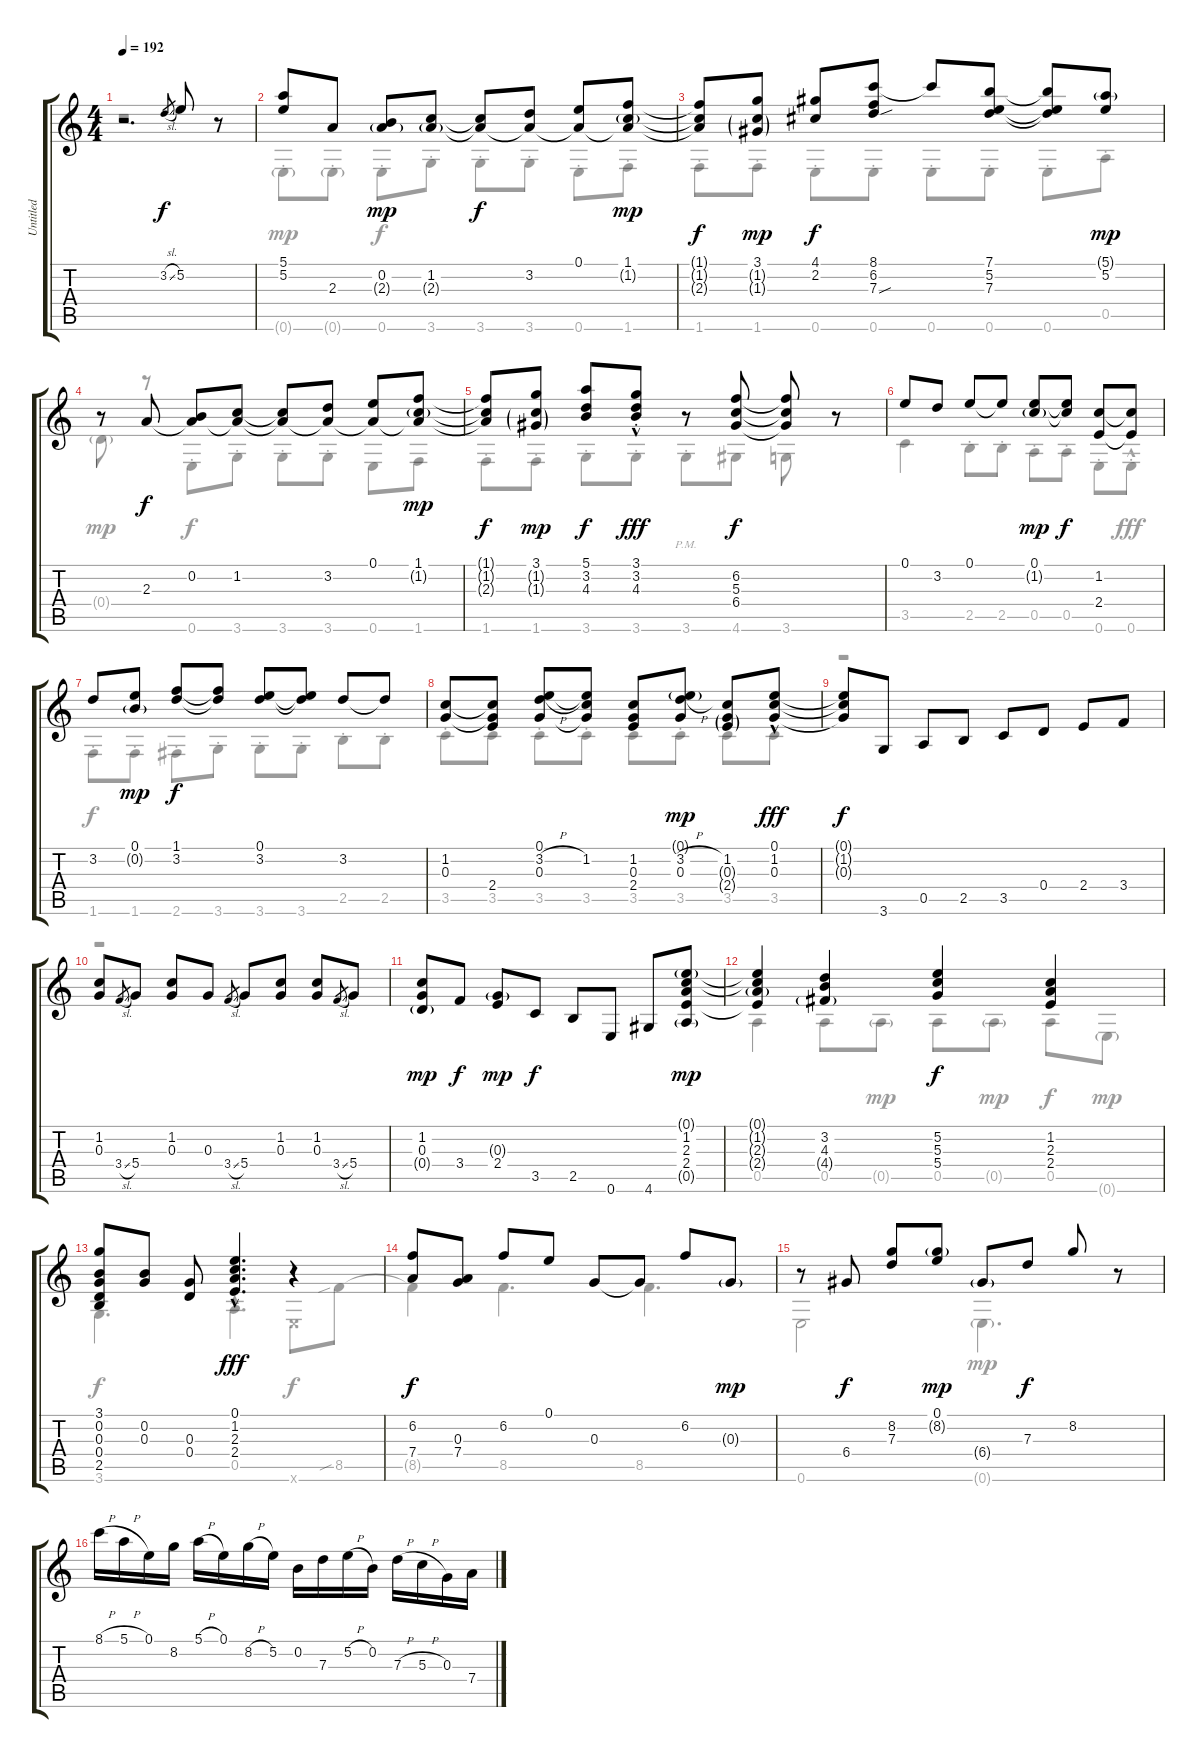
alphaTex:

\track ("Untitled" "Untitled") {instrument acousticguitarsteel}
\staff {score tabs}
\tuning (E4 B3 G3 D3 A2 E2) {hide}
\voice
\ts (4 4)
\tempo 192
\clef g2
\ks c
r.2{d dy f instrument acousticguitarsteel} 3.2{sl}.8{gr} 5.2.8 r.8 |
(5.1 5.2).8 2.3.8 (0.2 2.3{g}).8{dy mp} (1.2 2.3{g}).8 (1.2{t} 2.3{t}).8{dy f} (3.2 2.3{t}).8 (0.1 2.3{t}).8 (1.1 1.2{g} 2.3{t}).8{dy mp} |
(1.1{t} 1.2{t} 2.3{t}).8{dy f} (3.1 1.2{g} 1.3{g}).8{dy mp} (4.1 2.2).8{dy f} (8.1 6.2 7.3{sou}).8 8.1{t}.8 (7.1 5.2 7.3).8 (7.1{t} 5.2{t} 7.3{t}).8 (5.1{g} 5.2).8{dy mp} |
r.8 2.3.8{dy f} (0.2 2.3{t}).8 (1.2 2.3{t}).8 (1.2{t} 2.3{t}).8 (3.2 2.3{t}).8 (0.1 2.3{t}).8 (1.1 1.2{g} 2.3{t}).8{dy mp} |
(1.1{t} 1.2{t} 2.3{t}).8{dy f} (3.1 1.2{g} 1.3{g}).8{dy mp} (5.1 3.2 4.3).8{dy f} (3.1{hac st} 3.2{hac st} 4.3{hac st}).8{dy fff} r.8 (6.2 5.3 6.4).8{dy f} (6.2{t} 5.3{t} 6.4{t}).8 r.8 |
0.1.8 3.2.8 0.1.8 0.1{t}.8 (0.1 1.2{g}).8{dy mp} (0.1{t} 1.2{t}).8{dy f} (1.2 2.4).8 (1.2{t} 2.4{t}).8 |
3.2.8 (0.1 0.2{g}).8{dy mp} (1.1 3.2).8{dy f} (1.1{t} 3.2{t}).8 (0.1 3.2).8 (0.1{t} 3.2{t}).8 3.2.8 3.2{t}.8 |
(1.2 0.3).8 (1.2{t} 0.3{t} 2.4).8 (0.1 3.2{h} 0.3).8 (0.1{t} 1.2 0.3{t}).8 (1.2 0.3 2.4).8 (0.1{g} 3.2{h} 0.3).8{dy mp} (1.2 0.3{g} 2.4{g}).8 (0.1{hac} 1.2{hac} 0.3{hac}).8{dy fff} |
(0.1{t} 1.2{t} 0.3{t}).8{dy f} 3.6.8 0.5.8 2.5.8 3.5.8 0.4.8 2.4.8 3.4.8 |
(1.2 0.3).8 3.4{sl}.8{gr} 5.4.8 (1.2 0.3).8 0.3.8 3.4{sl}.8{gr} 5.4.8 (1.2 0.3).8 (1.2 0.3).8 3.4{sl}.8{gr} 5.4.8 |
(1.2 0.3 0.4{g}).8{dy mp} 3.4.8{dy f} (0.3{g} 2.4).8{dy mp} 3.5.8{dy f} 2.5.8 0.6.8 4.6.8 (0.1{g} 1.2 2.3 2.4 0.5{g}).8{dy mp} |
(0.1{t} 1.2{t} 2.3{g} 2.4{t}).4 (3.2 4.3 4.4{g}).4 (5.2 5.3 5.4).4{dy f} (1.2 2.3 2.4).4 |
(3.1 0.2 0.3 0.4 2.5).8 (0.2 0.3).8 (0.3 0.4).8 (0.1{hac} 1.2{hac} 2.3{hac} 2.4{hac}).4{d dy fff} r.4 |
(6.2 7.4).8{dy f} (0.3 7.4).8 6.2.8 0.1.8 0.3.8 0.3{t}.8 6.2.8 0.3{g}.8{dy mp} |
r.8 6.4.8{dy f} (8.2 7.3).8 (0.1 8.2{g}).8{dy mp} 6.4{g}.8 7.3.8{dy f} 8.2.8 r.8 |
8.1{h}.16 5.1{h}.16 0.1.16 8.2.16 5.1{h}.16 0.1.16 8.2{h}.16 5.2.16 0.2.16 7.3.16 5.2{h}.16 0.2.16 7.3{h}.16 5.3{h}.16 0.3.16 7.4.16
\voice
\clef g2
\ottava regular
\simile none
\ks c
r.1{dy mp} |
0.6{g st}.8 0.6{g st}.8 0.6{st}.8{dy f} 3.6{st}.8 3.6{st}.8 3.6{st}.8 0.6{st}.8 1.6{st}.8 |
1.6{st}.8 1.6{st}.8 0.6{st}.8 0.6{st}.8 0.6{st}.8 0.6{st}.8 0.6{st}.8 0.5{st}.8 |
0.4{g}.8{dy mp} r.8 0.6{st}.8{dy f} 3.6{st}.8 3.6{st}.8 3.6{st}.8 0.6.8 1.6.8 |
1.6{st}.8 1.6{st}.8 3.6{st}.8 3.6{st}.8 3.6{pm st}.8 4.6.8 3.6.8 r.8 |
3.5.4 2.5{st}.8 2.5{st}.8 0.5{st}.8 0.5{st}.8 0.6{st}.8 0.6{hac st}.8{dy fff} |
1.6{st}.8{dy f} 1.6{st}.8 2.6{st}.8 3.6{st}.8 3.6{st}.8 3.6{st}.8 2.5{st}.8 2.5{st}.8 |
3.5{st}.8 3.5{st}.8 3.5{st}.8 3.5{st}.8 3.5{st}.8 3.5{st}.8 3.5{st}.8 3.5{st}.8 |
r.1 |
r.1 |
|
0.5.4 0.5.8 0.5{g}.8{dy mp} 0.5.8{dy f} 0.5{g}.8{dy mp} 0.5.8{dy f} 0.6{g}.8{dy mp} |
3.6.4{d dy f} 0.5{hac}.4{d dy fff} 0.6{x}.8{dy f} 8.5{sib}.8 |
8.5{t}.4 8.5.4{d} 8.5.4{d} |
0.6.2 0.6{g}.4{d dy mp} r.8 |
